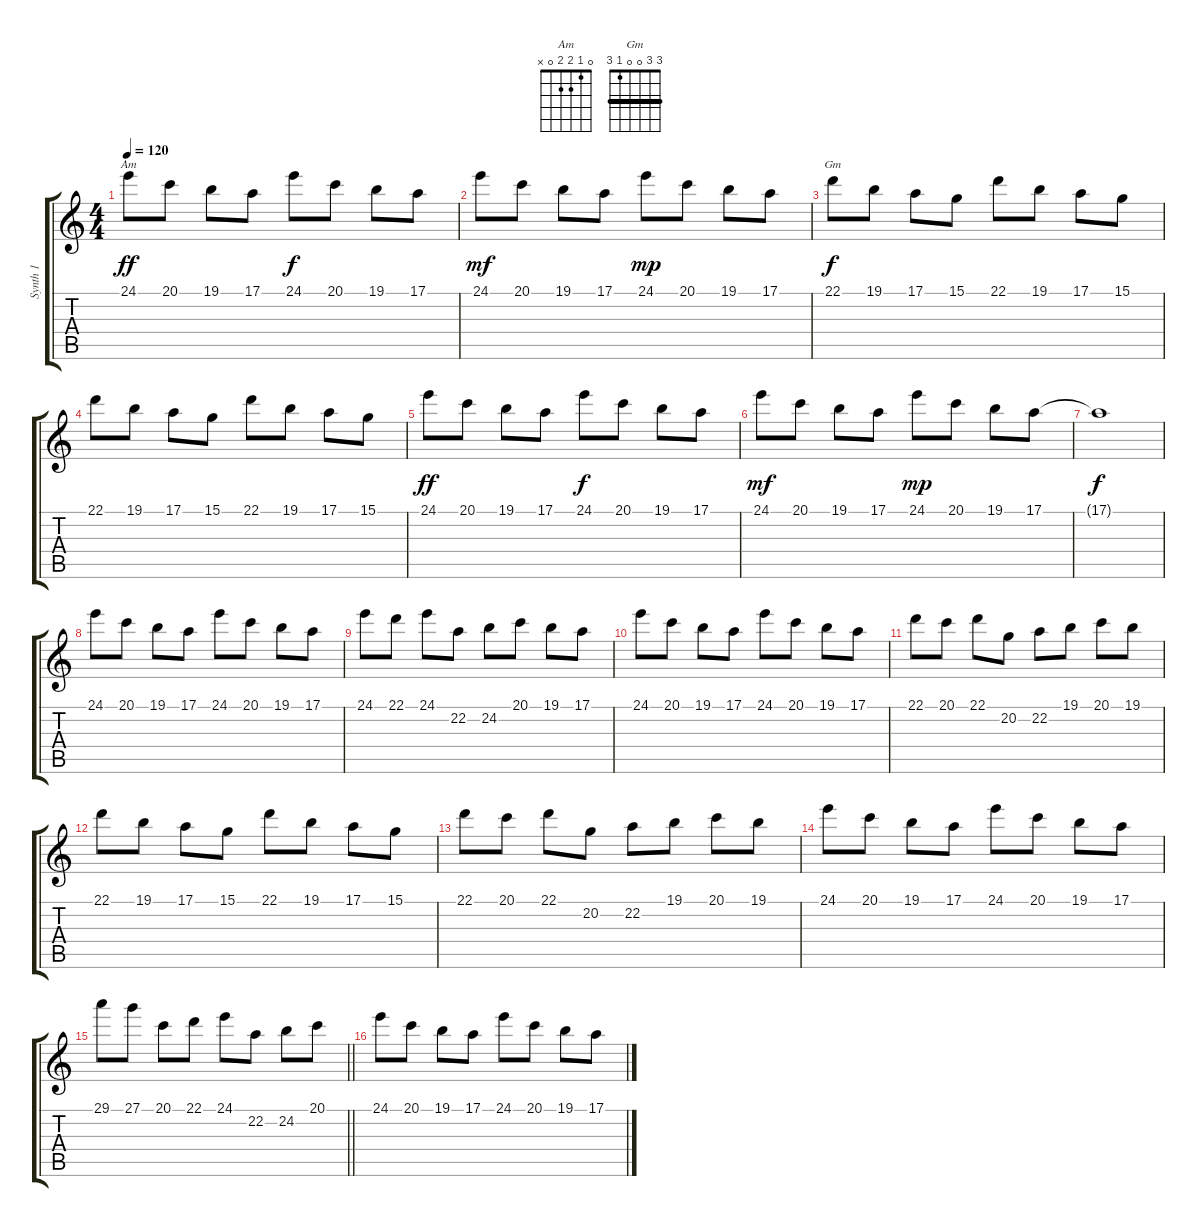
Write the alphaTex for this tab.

\track ("Synth 1" "Synth 1") {instrument honkytonkpiano}
\staff {score tabs}
\tuning (E4 B3 G3 D3 A2 E2) {hide}
\chord ("Am" 0 1 2 2 0 x)
\chord ("Gm" 3 3 0 0 1 3) {barre 3}
\ts (4 4)
\tempo 120
\clef g2
\ks c
24.1.8{ch "Am" dy ff} 20.1.8 19.1.8 17.1.8 24.1.8{dy f} 20.1.8 19.1.8 17.1.8 |
24.1.8{dy mf} 20.1.8 19.1.8 17.1.8 24.1.8{dy mp} 20.1.8 19.1.8 17.1.8 |
22.1.8{ch "Gm" dy f} 19.1.8 17.1.8 15.1.8 22.1.8 19.1.8 17.1.8 15.1.8 |
22.1.8 19.1.8 17.1.8 15.1.8 22.1.8 19.1.8 17.1.8 15.1.8 |
24.1.8{dy ff} 20.1.8 19.1.8 17.1.8 24.1.8{dy f} 20.1.8 19.1.8 17.1.8 |
24.1.8{dy mf} 20.1.8 19.1.8 17.1.8 24.1.8{dy mp} 20.1.8 19.1.8 17.1.8 |
17.1{t}.1{dy f} |
24.1.8 20.1.8 19.1.8 17.1.8 24.1.8 20.1.8 19.1.8 17.1.8 |
24.1.8 22.1.8 24.1.8 22.2.8 24.2.8 20.1.8 19.1.8 17.1.8 |
24.1.8 20.1.8 19.1.8 17.1.8 24.1.8 20.1.8 19.1.8 17.1.8 |
22.1.8 20.1.8 22.1.8 20.2.8 22.2.8 19.1.8 20.1.8 19.1.8 |
22.1.8 19.1.8 17.1.8 15.1.8 22.1.8 19.1.8 17.1.8 15.1.8 |
22.1.8 20.1.8 22.1.8 20.2.8 22.2.8 19.1.8 20.1.8 19.1.8 |
24.1.8 20.1.8 19.1.8 17.1.8 24.1.8 20.1.8 19.1.8 17.1.8 |
\barLineRight lightlight
29.1.8 27.1.8 20.1.8 22.1.8 24.1.8 22.2.8 24.2.8 20.1.8 |
24.1.8 20.1.8 19.1.8 17.1.8 24.1.8 20.1.8 19.1.8 17.1.8
